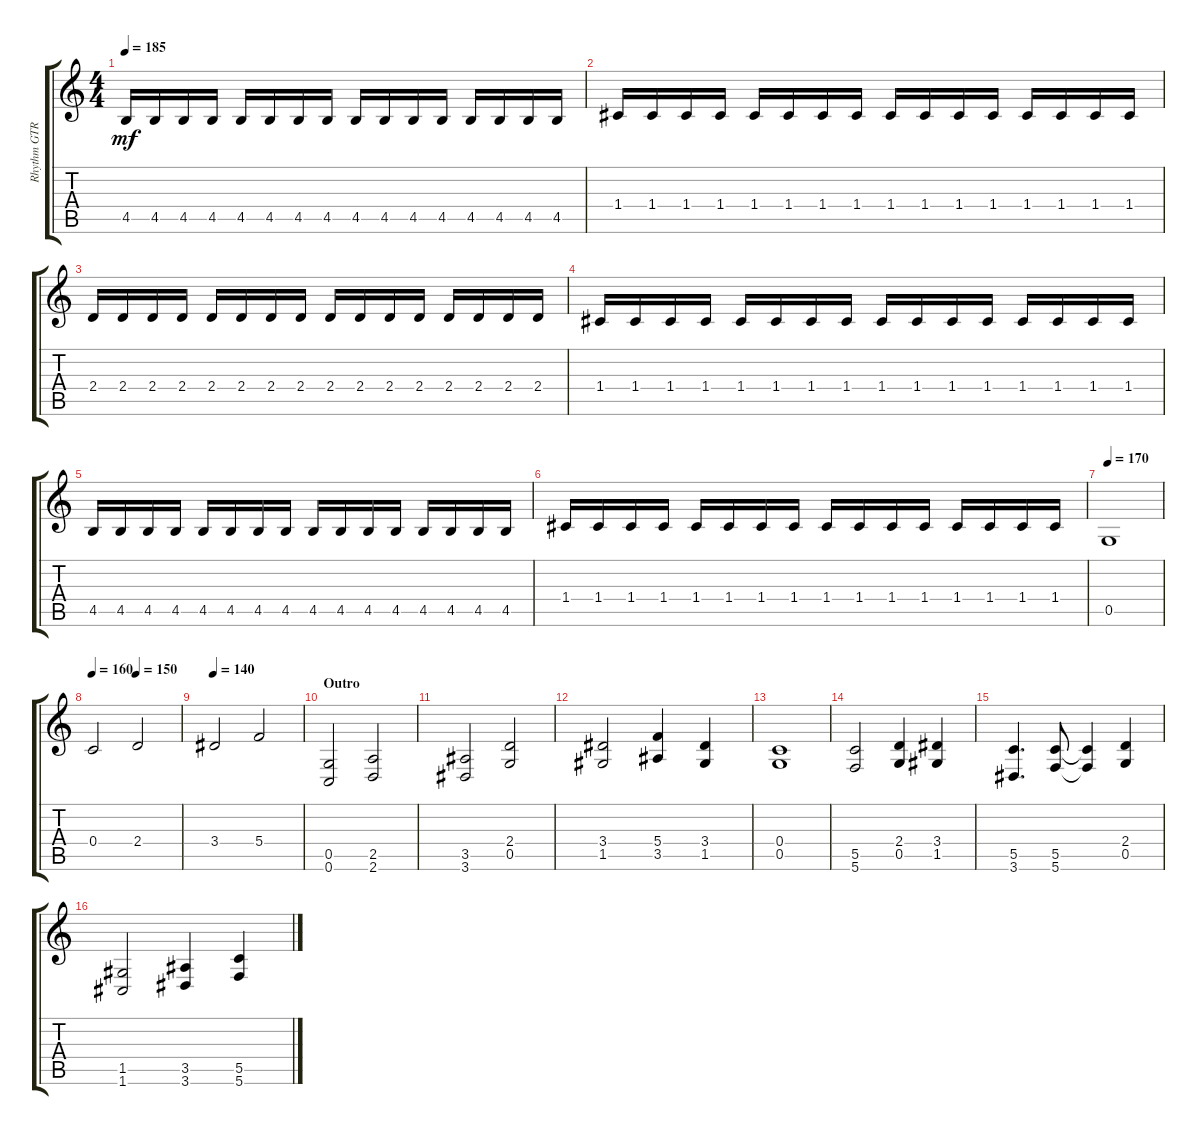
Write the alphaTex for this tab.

\track ("Rhythm GTR 2" "Rhythm GTR") {instrument distortionguitar}
\staff {score tabs}
\tuning (D4 A3 F3 C3 G2 C2) {hide}
\ts (4 4)
\tempo 185
\clef g2
\ks aminor
4.5.16{dy mf} 4.5.16 4.5.16 4.5.16 4.5.16 4.5.16 4.5.16 4.5.16 4.5.16 4.5.16 4.5.16 4.5.16 4.5.16 4.5.16 4.5.16 4.5.16 |
1.4.16 1.4.16 1.4.16 1.4.16 1.4.16 1.4.16 1.4.16 1.4.16 1.4.16 1.4.16 1.4.16 1.4.16 1.4.16 1.4.16 1.4.16 1.4.16 |
2.4.16 2.4.16 2.4.16 2.4.16 2.4.16 2.4.16 2.4.16 2.4.16 2.4.16 2.4.16 2.4.16 2.4.16 2.4.16 2.4.16 2.4.16 2.4.16 |
1.4.16 1.4.16 1.4.16 1.4.16 1.4.16 1.4.16 1.4.16 1.4.16 1.4.16 1.4.16 1.4.16 1.4.16 1.4.16 1.4.16 1.4.16 1.4.16 |
4.5.16 4.5.16 4.5.16 4.5.16 4.5.16 4.5.16 4.5.16 4.5.16 4.5.16 4.5.16 4.5.16 4.5.16 4.5.16 4.5.16 4.5.16 4.5.16 |
1.4.16 1.4.16 1.4.16 1.4.16 1.4.16 1.4.16 1.4.16 1.4.16 1.4.16 1.4.16 1.4.16 1.4.16 1.4.16 1.4.16 1.4.16 1.4.16 |
\tempo 170
0.5.1 |
\tempo 160
\tempo (150 0.5)
0.4.2 2.4.2 |
\tempo 140
3.4.2 5.4.2 |
\section ("" "Outro")
(0.5 0.6).2 (2.5 2.6).2 |
(3.5 3.6).2 (2.4 0.5).2 |
(3.4 1.5).2 (5.4 3.5).4 (3.4 1.5).4 |
(0.4 0.5).1 |
(5.5 5.6).2 (2.4 0.5).4 (3.4 1.5).4 |
(5.5 3.6).4{d} (5.5 5.6).8 (5.5{t} 5.6{t}).4 (2.4 0.5).4 |
(1.5 1.6).2 (3.5 3.6).4 (5.5 5.6).4
